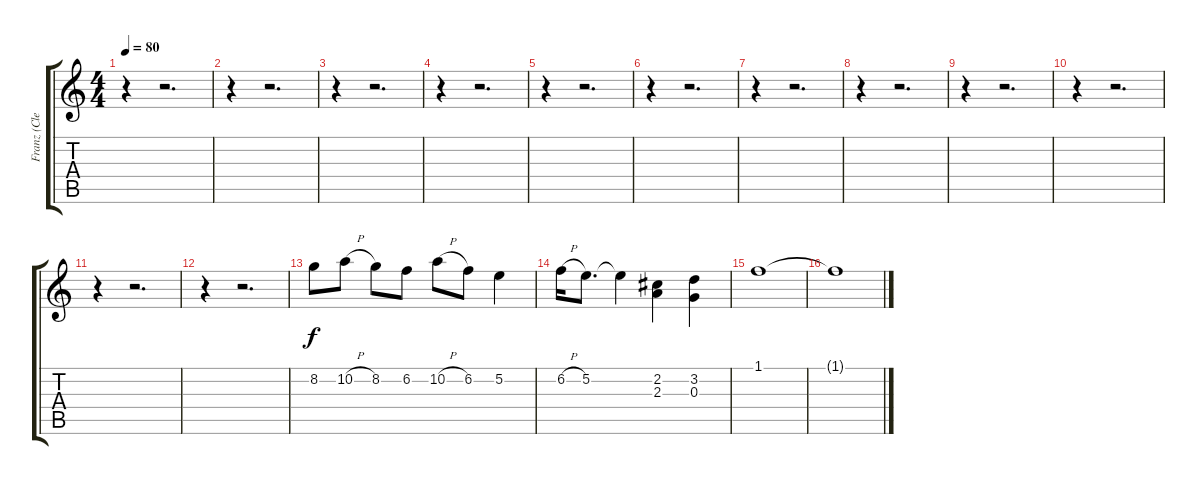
\track ("Franz (Clean Guitar)" "Franz (Cle") {instrument acousticguitarsteel}
\staff {score tabs}
\tuning (E4 B3 G3 D3 A2 D2) {hide}
\ts (4 4)
\tempo 80
\clef g2
\ks c
r.4{dy f instrument acousticguitarsteel} r.2{d} |
r.4 r.2{d} |
r.4 r.2{d} |
r.4 r.2{d} |
r.4 r.2{d} |
r.4 r.2{d} |
r.4 r.2{d} |
r.4 r.2{d} |
r.4 r.2{d} |
r.4 r.2{d} |
r.4 r.2{d} |
r.4 r.2{d} |
8.2.8 10.2{h}.8 8.2.8 6.2.8 10.2{h}.8 6.2.8 5.2.4 |
6.2{h}.16 5.2.8{d} 5.2{t}.4 (2.2 2.3).4 (3.2 0.3).4 |
1.1.1 |
1.1{t}.1
